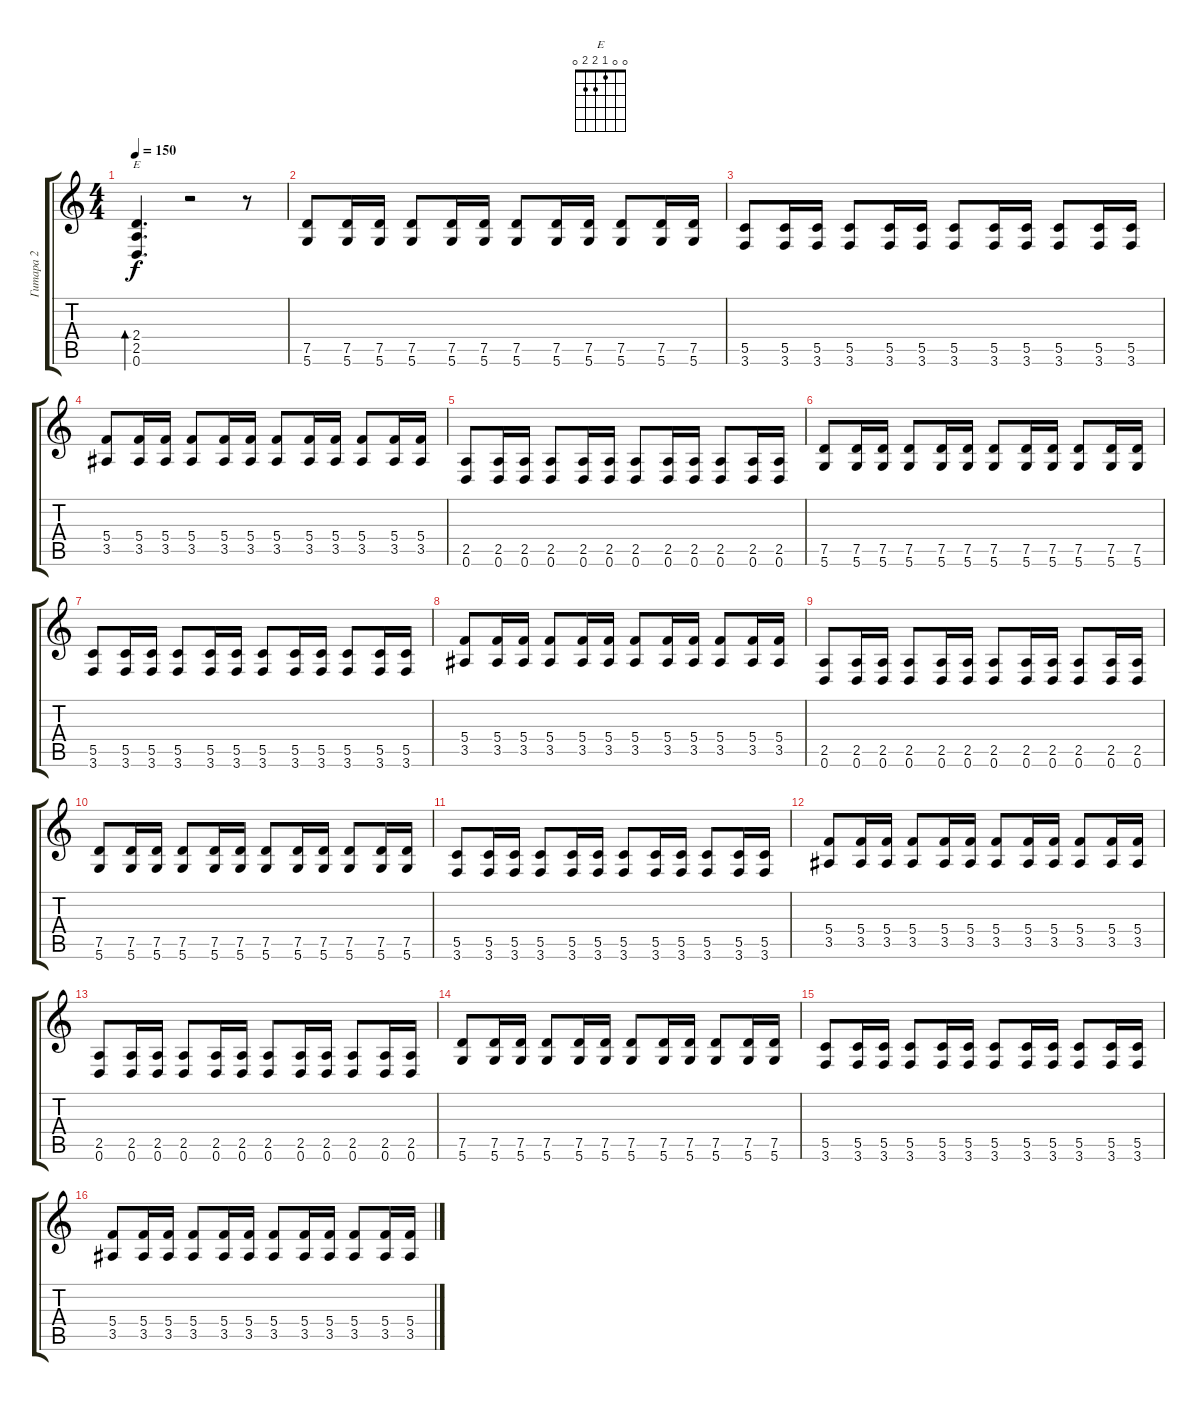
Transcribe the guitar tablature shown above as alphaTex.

\track ("Гитара 2" "Гитара 2") {instrument distortionguitar}
\staff {score tabs}
\tuning (D4 A3 F3 C3 G2 D2) {hide}
\chord ("E" 0 0 1 2 2 0)
\ts (4 4)
\tempo 150
\clef g2
\ks c
(2.4 2.5 0.6).4{d bd 60 ch "E" dy f} r.2 r.8 |
(7.5 5.6).8 (7.5 5.6).16 (7.5 5.6).16 (7.5 5.6).8 (7.5 5.6).16 (7.5 5.6).16 (7.5 5.6).8 (7.5 5.6).16 (7.5 5.6).16 (7.5 5.6).8 (7.5 5.6).16 (7.5 5.6).16 |
(5.5 3.6).8 (5.5 3.6).16 (5.5 3.6).16 (5.5 3.6).8 (5.5 3.6).16 (5.5 3.6).16 (5.5 3.6).8 (5.5 3.6).16 (5.5 3.6).16 (5.5 3.6).8 (5.5 3.6).16 (5.5 3.6).16 |
(5.4 3.5).8 (5.4 3.5).16 (5.4 3.5).16 (5.4 3.5).8 (5.4 3.5).16 (5.4 3.5).16 (5.4 3.5).8 (5.4 3.5).16 (5.4 3.5).16 (5.4 3.5).8 (5.4 3.5).16 (5.4 3.5).16 |
(2.5 0.6).8 (2.5 0.6).16 (2.5 0.6).16 (2.5 0.6).8 (2.5 0.6).16 (2.5 0.6).16 (2.5 0.6).8 (2.5 0.6).16 (2.5 0.6).16 (2.5 0.6).8 (2.5 0.6).16 (2.5 0.6).16 |
(7.5 5.6).8 (7.5 5.6).16 (7.5 5.6).16 (7.5 5.6).8 (7.5 5.6).16 (7.5 5.6).16 (7.5 5.6).8 (7.5 5.6).16 (7.5 5.6).16 (7.5 5.6).8 (7.5 5.6).16 (7.5 5.6).16 |
(5.5 3.6).8 (5.5 3.6).16 (5.5 3.6).16 (5.5 3.6).8 (5.5 3.6).16 (5.5 3.6).16 (5.5 3.6).8 (5.5 3.6).16 (5.5 3.6).16 (5.5 3.6).8 (5.5 3.6).16 (5.5 3.6).16 |
(5.4 3.5).8 (5.4 3.5).16 (5.4 3.5).16 (5.4 3.5).8 (5.4 3.5).16 (5.4 3.5).16 (5.4 3.5).8 (5.4 3.5).16 (5.4 3.5).16 (5.4 3.5).8 (5.4 3.5).16 (5.4 3.5).16 |
(2.5 0.6).8 (2.5 0.6).16 (2.5 0.6).16 (2.5 0.6).8 (2.5 0.6).16 (2.5 0.6).16 (2.5 0.6).8 (2.5 0.6).16 (2.5 0.6).16 (2.5 0.6).8 (2.5 0.6).16 (2.5 0.6).16 |
(7.5 5.6).8 (7.5 5.6).16 (7.5 5.6).16 (7.5 5.6).8 (7.5 5.6).16 (7.5 5.6).16 (7.5 5.6).8 (7.5 5.6).16 (7.5 5.6).16 (7.5 5.6).8 (7.5 5.6).16 (7.5 5.6).16 |
(5.5 3.6).8 (5.5 3.6).16 (5.5 3.6).16 (5.5 3.6).8 (5.5 3.6).16 (5.5 3.6).16 (5.5 3.6).8 (5.5 3.6).16 (5.5 3.6).16 (5.5 3.6).8 (5.5 3.6).16 (5.5 3.6).16 |
(5.4 3.5).8 (5.4 3.5).16 (5.4 3.5).16 (5.4 3.5).8 (5.4 3.5).16 (5.4 3.5).16 (5.4 3.5).8 (5.4 3.5).16 (5.4 3.5).16 (5.4 3.5).8 (5.4 3.5).16 (5.4 3.5).16 |
(2.5 0.6).8 (2.5 0.6).16 (2.5 0.6).16 (2.5 0.6).8 (2.5 0.6).16 (2.5 0.6).16 (2.5 0.6).8 (2.5 0.6).16 (2.5 0.6).16 (2.5 0.6).8 (2.5 0.6).16 (2.5 0.6).16 |
(7.5 5.6).8 (7.5 5.6).16 (7.5 5.6).16 (7.5 5.6).8 (7.5 5.6).16 (7.5 5.6).16 (7.5 5.6).8 (7.5 5.6).16 (7.5 5.6).16 (7.5 5.6).8 (7.5 5.6).16 (7.5 5.6).16 |
(5.5 3.6).8 (5.5 3.6).16 (5.5 3.6).16 (5.5 3.6).8 (5.5 3.6).16 (5.5 3.6).16 (5.5 3.6).8 (5.5 3.6).16 (5.5 3.6).16 (5.5 3.6).8 (5.5 3.6).16 (5.5 3.6).16 |
(5.4 3.5).8 (5.4 3.5).16 (5.4 3.5).16 (5.4 3.5).8 (5.4 3.5).16 (5.4 3.5).16 (5.4 3.5).8 (5.4 3.5).16 (5.4 3.5).16 (5.4 3.5).8 (5.4 3.5).16 (5.4 3.5).16
